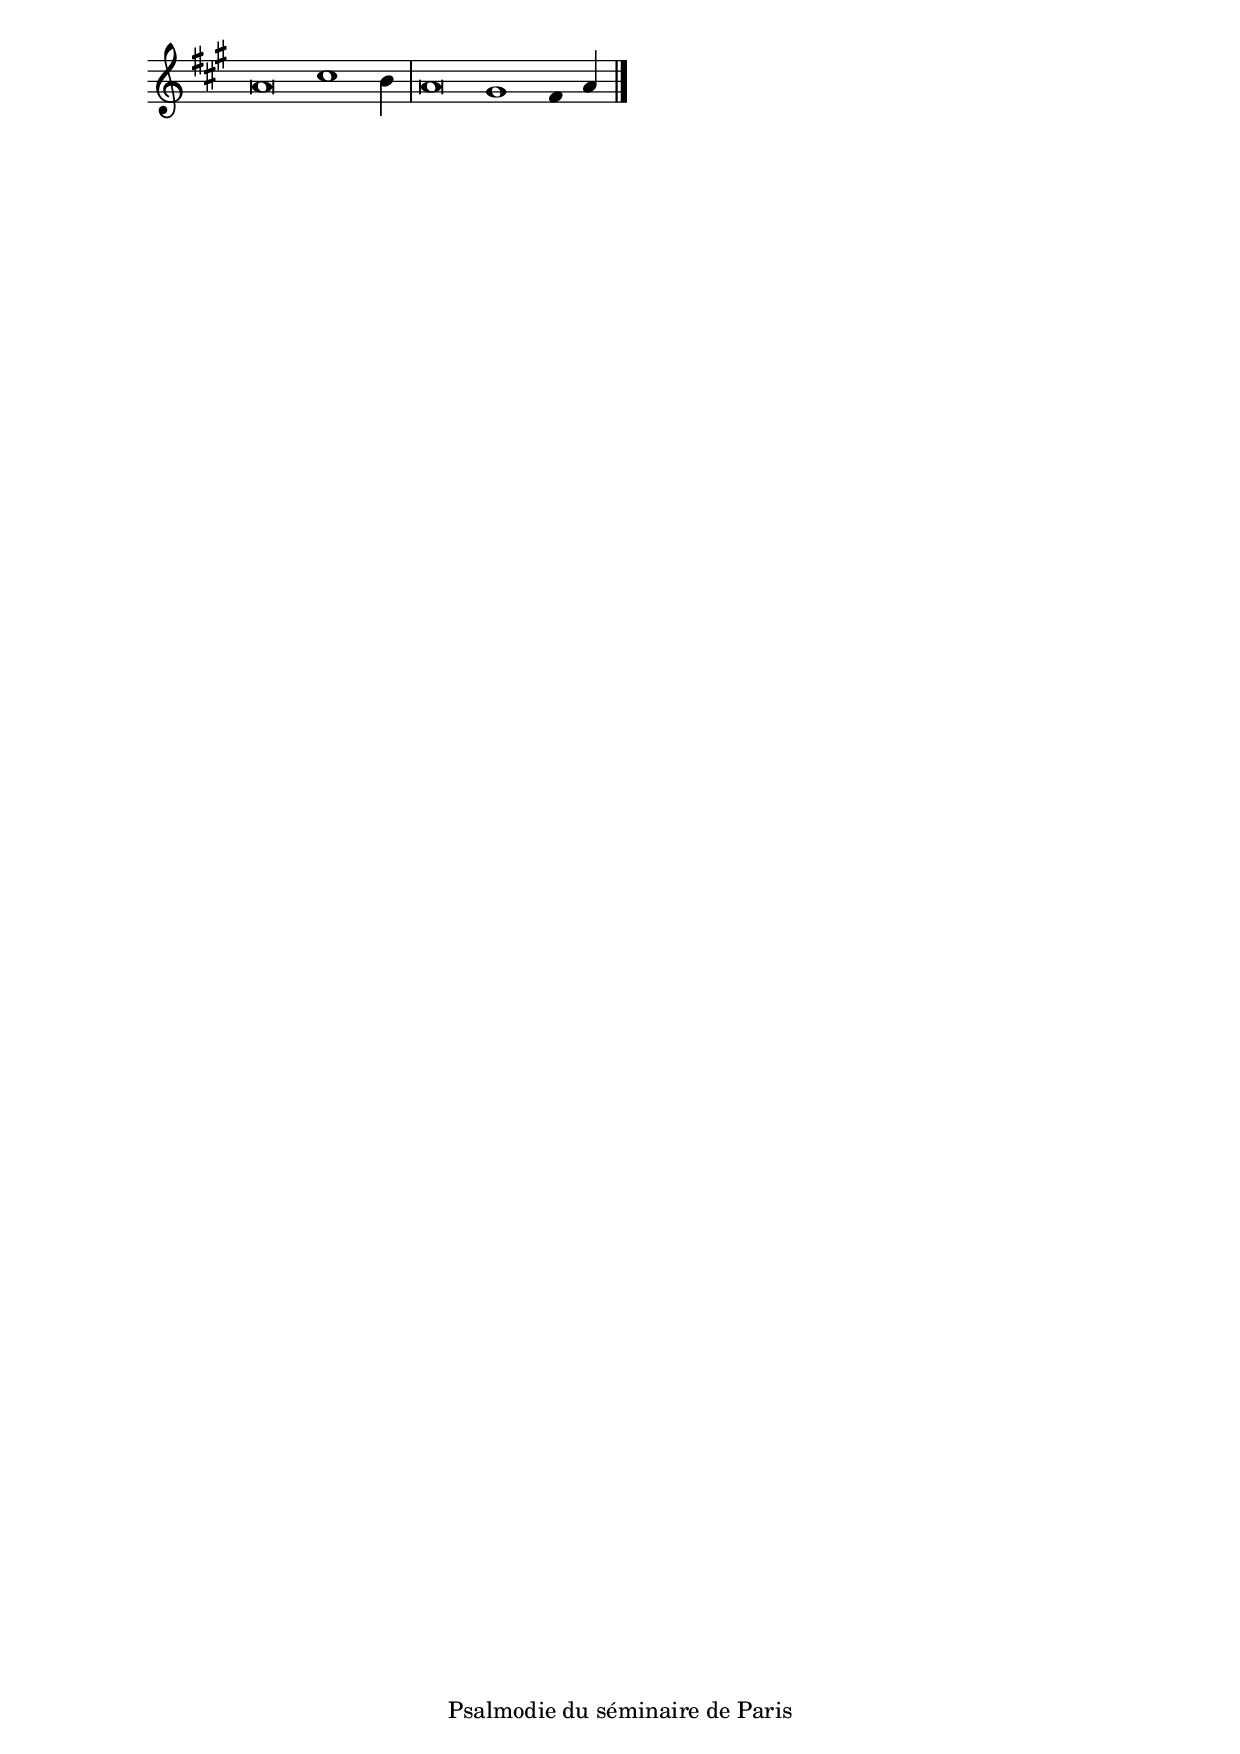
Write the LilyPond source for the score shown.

\version "2.20.0"
\language "italiano"

stemOff = \hide Staff.Stem
stemOn  = \undo \stemOff

\header {
  %title = "Psaume 141"
  %tagline = ##f
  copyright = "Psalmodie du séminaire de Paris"
}

\score {
  \new Staff \with { \remove "Time_signature_engraver" }
  \relative
  {
    \key la \major
    \cadenzaOn
    \stemOff la'\breve dod1 \stemOn si4
    \bar "|"
    \stemOff la\breve sold1 fad4 \stemOn la4
    \bar "|."
  }
}